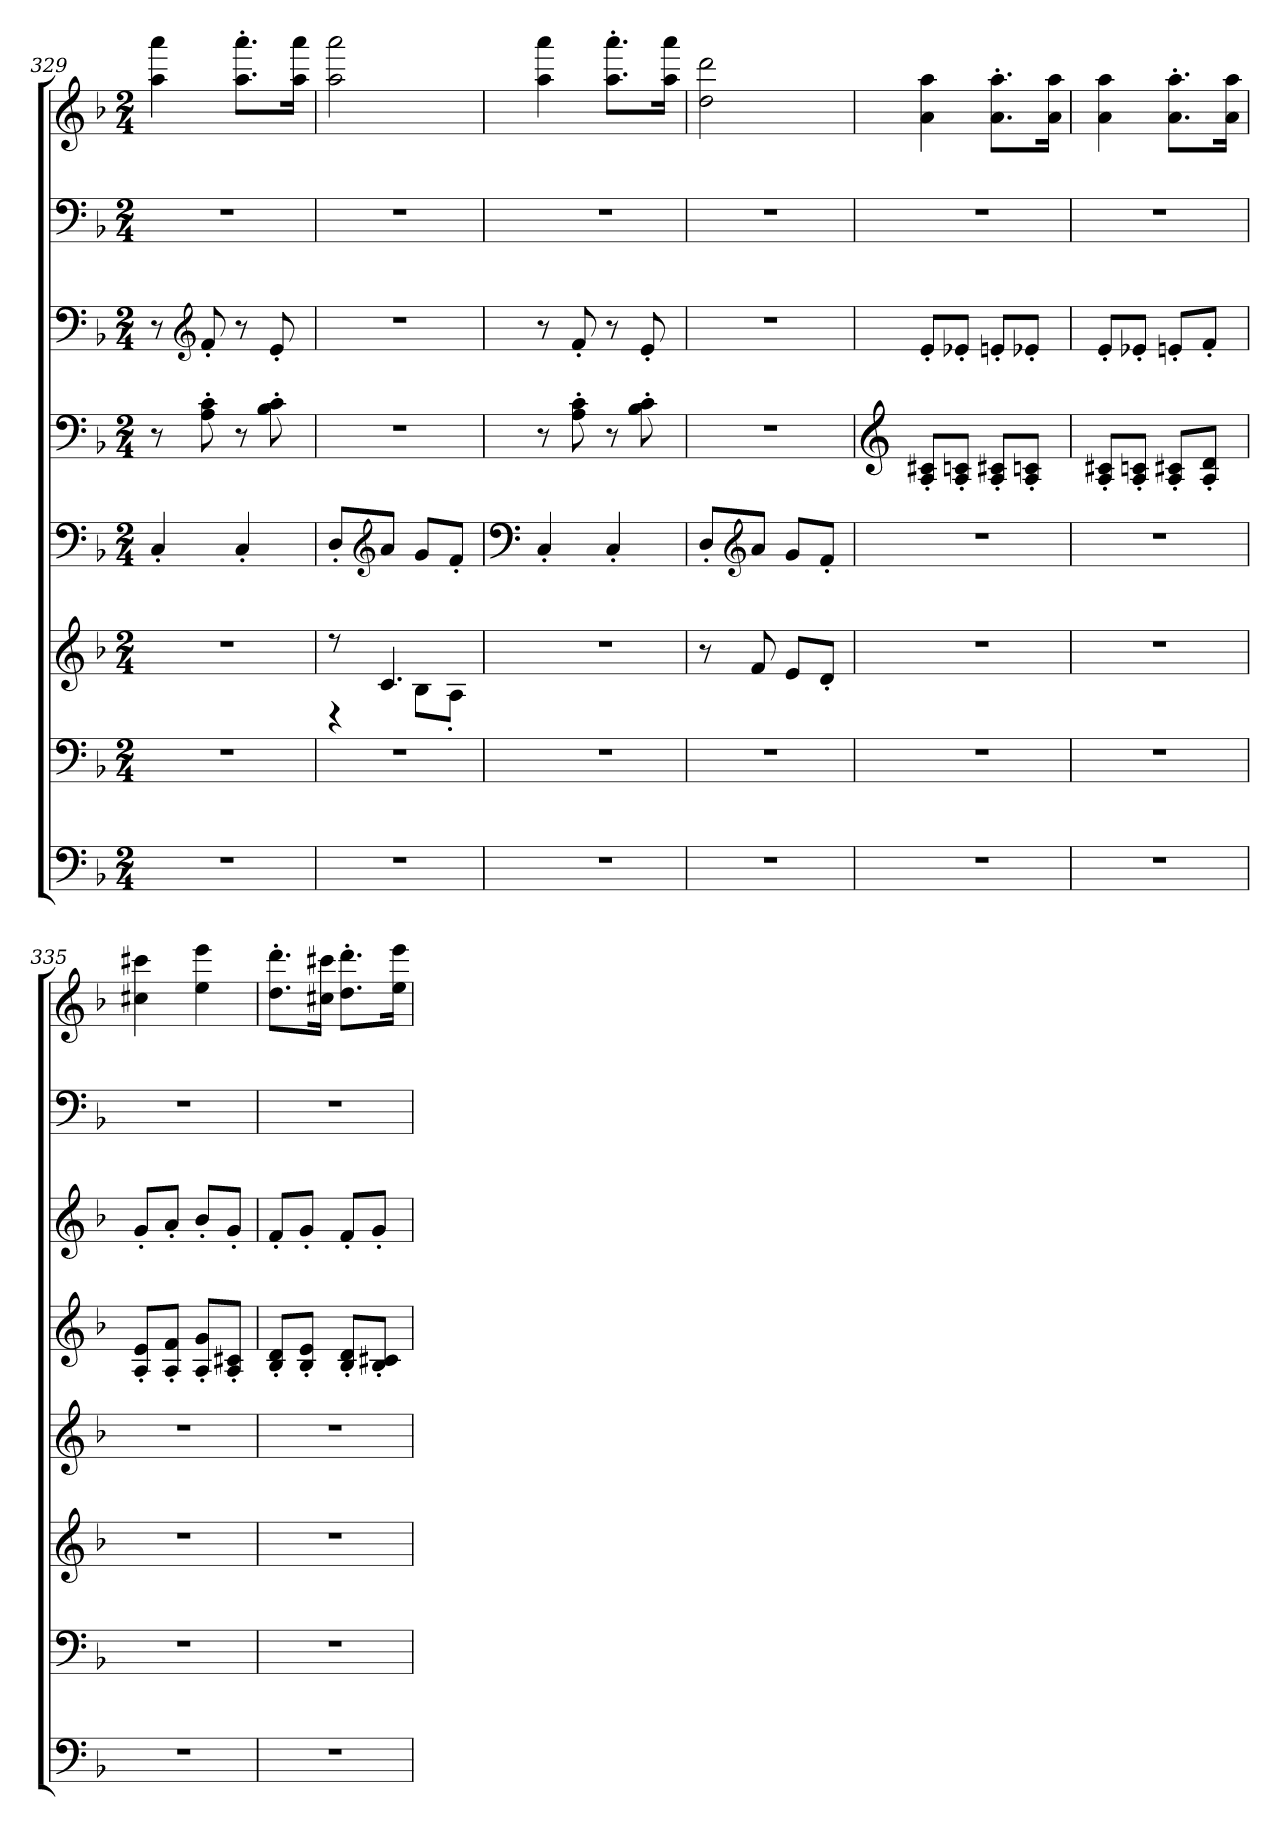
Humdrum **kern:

**kern	**kern	**kern	**kern	**kern	**kern	**kern	**kern
*part5	*part5	*part4	*part4	*part3	*part3	*part2	*part1
*staff8	*staff7	*staff6	*staff5	*staff4	*staff3	*staff2	*staff1
*clefF4	*clefF4	*clefG2	*clefF4	*clefF4	*clefF4	*clefF4	*clefG2
*k[b-]	*k[b-]	*k[b-]	*k[b-]	*k[b-]	*k[b-]	*k[b-]	*k[b-]
*M2/4	*M2/4	*M2/4	*M2/4	*M2/4	*M2/4	*M2/4	*M2/4
*MM96	*MM96	*MM96	*MM96	*MM96	*MM96	*MM96	*MM96
=329	=329	=329	=329	=329	=329	=329	=329
2r	2r	2r	4C'/	8r	8r	2r	4aa\ 4aaa\
*	*	*	*	*	*clefG2	*	*
.	.	.	.	8A\' 8c\'	8f'/	.	.
.	.	.	4C'/	8r	8r	.	8.aa\' 8.aaa\'L
.	.	.	.	8B-\' 8c\'	8e'/	.	.
.	.	.	.	.	.	.	16aa\ 16aaa\Jk
=330	=330	=330	=330	=330	=330	=330	=330
*	*	*^	*	*	*	*	*
2r	2r	8r	4r	8D'/L	2r	2r	2r	2aa\ 2aaa\
*	*	*	*	*clefG2	*	*	*	*
.	.	4.c/	.	8a/J	.	.	.	.
.	.	.	8B-\L	8g/L	.	.	.	.
.	.	.	8A'\J	8f'/J	.	.	.	.
*	*	*v	*v	*	*	*	*	*
!!LO:PB:g=z
=331	=331	=331	=331	=331	=331	=331	=331
*	*	*	*clefF4	*	*	*	*
2r	2r	2r	4C'/	8r	8r	2r	4aa\ 4aaa\
.	.	.	.	8A\' 8c\'	8f'/	.	.
.	.	.	4C'/	8r	8r	.	8.aa\' 8.aaa\'L
.	.	.	.	8B-\' 8c\'	8e'/	.	.
.	.	.	.	.	.	.	16aa\ 16aaa\Jk
=332	=332	=332	=332	=332	=332	=332	=332
2r	2r	8r	8D'/L	2r	2r	2r	2dd\ 2ddd\
*	*	*	*clefG2	*	*	*	*
.	.	8f/	8a/J	.	.	.	.
.	.	8e/L	8g/L	.	.	.	.
.	.	8d'/J	8f'/J	.	.	.	.
=333	=333	=333	=333	=333	=333	=333	=333
*	*	*	*	*clefG2	*	*	*
*	*	*	*	*	*	*	*MM96
2r	2r	2r	2r	8A/' 8c#X/'L	8e'/L	2r	4a\ 4aa\
.	.	.	.	8A/' 8cn/'J	8e-X'/J	.	.
.	.	.	.	8A/' 8c#X/'L	8en'/L	.	8.a\' 8.aa\'L
.	.	.	.	8A/' 8cn/'J	8e-X'/J	.	.
.	.	.	.	.	.	.	16a\ 16aa\Jk
=334	=334	=334	=334	=334	=334	=334	=334
2r	2r	2r	2r	8A/' 8c#X/'L	8e'/L	2r	4a\ 4aa\
.	.	.	.	8A/' 8cn/'J	8e-X'/J	.	.
.	.	.	.	8A/' 8c#X/'L	8en'/L	.	8.a\' 8.aa\'L
.	.	.	.	8A/' 8d/'J	8f'/J	.	.
.	.	.	.	.	.	.	16a\ 16aa\Jk
=335	=335	=335	=335	=335	=335	=335	=335
2r	2r	2r	2r	8A/' 8e/'L	8g'/L	2r	4cc#X\ 4ccc#X\
.	.	.	.	8A/' 8f/'J	8a'/J	.	.
.	.	.	.	8A/' 8g/'L	8b-'/L	.	4ee\ 4eee\
.	.	.	.	8A/' 8c#X/'J	8g'/J	.	.
!!LO:PB:g=z
=336	=336	=336	=336	=336	=336	=336	=336
2r	2r	2r	2r	8B-/' 8d/'L	8f'/L	2r	8.dd\' 8.ddd\'L
.	.	.	.	8B-/' 8e/'J	8g'/J	.	.
.	.	.	.	.	.	.	16cc#X\ 16ccc#X\Jk
.	.	.	.	8B-/' 8d/'L	8f'/L	.	8.dd\' 8.ddd\'L
.	.	.	.	8B-/' 8c#X/'J	8g'/J	.	.
.	.	.	.	.	.	.	16ee\ 16eee\Jk
=	=	=	=	=	=	=	=
*-	*-	*-	*-	*-	*-	*-	*-
